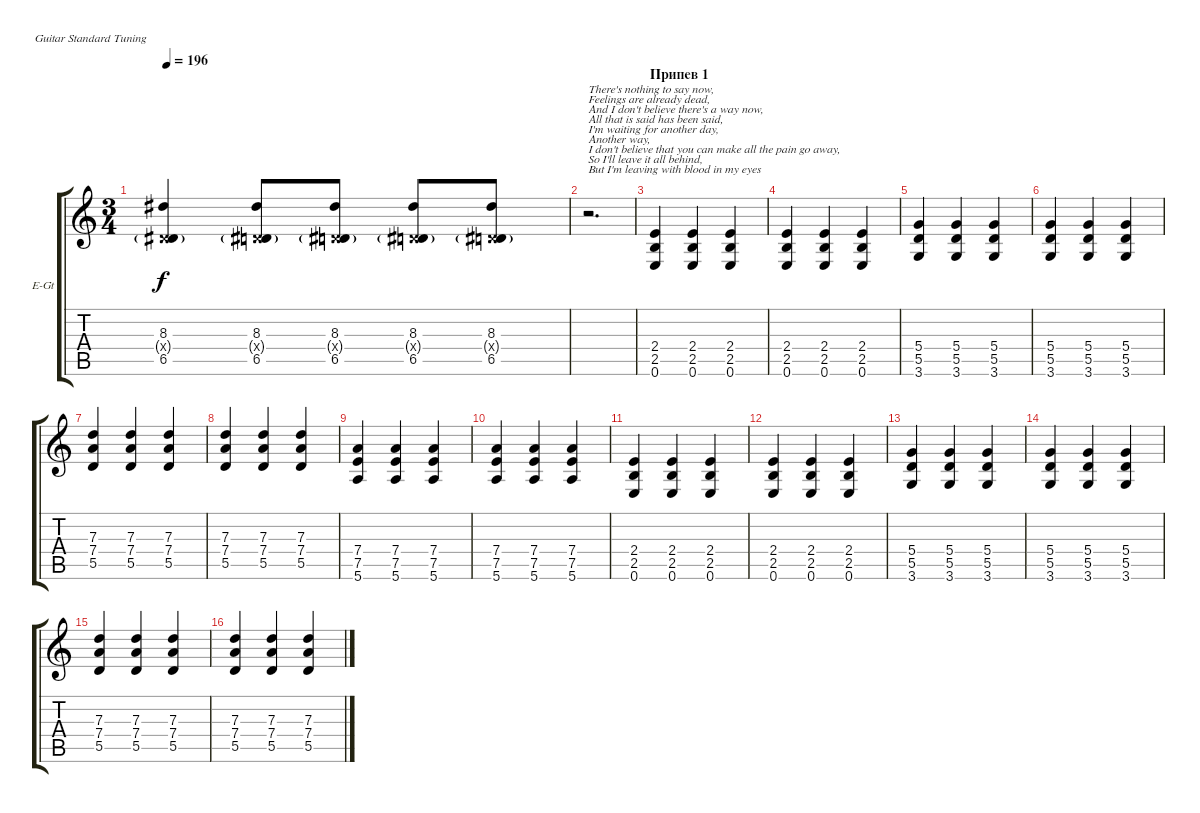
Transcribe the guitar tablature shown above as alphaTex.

\defaultSystemsLayout 4
\bracketExtendMode groupsimilarinstruments
\firstSystemTrackNameOrientation horizontal
\otherSystemsTrackNameOrientation horizontal
\track ("Deryck Whibley " "E-Gt") {instrument distortionguitar}
\staff {score tabs}
\tuning (E4 B3 G3 D3 A2 E2)
\ts (3 4)
\tempo 196
\clef g2
\ks c
(8.3 0.4{g x} 6.5).4{dy f} (8.3 0.4{g x} 6.5).8 (8.3 0.4{g x} 6.5).8 (8.3 0.4{g x} 6.5).8 (8.3 0.4{g x} 6.5).8 |
r.2{d txt "There's nothing to say now,\nFeelings are already dead,\nAnd I don't believe there's a way now,\nAll that is said has been said,\nI'm waiting for another day,\nAnother way,\nI don't believe that you can make all the pain go away,\nSo I'll leave it all behind,\nBut I'm leaving with blood in my eyes\n"} |
\section ("" "Припев 1")
(2.4 2.5 0.6).4 (2.4 2.5 0.6).4 (2.4 2.5 0.6).4 |
(2.4 2.5 0.6).4 (2.4 2.5 0.6).4 (2.4 2.5 0.6).4 |
(5.4 5.5 3.6).4 (5.4 5.5 3.6).4 (5.4 5.5 3.6).4 |
(5.4 5.5 3.6).4 (5.4 5.5 3.6).4 (5.4 5.5 3.6).4 |
(7.3 7.4 5.5).4 (7.3 7.4 5.5).4 (7.3 7.4 5.5).4 |
(7.3 7.4 5.5).4 (7.3 7.4 5.5).4 (7.3 7.4 5.5).4 |
(7.4 7.5 5.6).4 (7.4 7.5 5.6).4 (7.4 7.5 5.6).4 |
(7.4 7.5 5.6).4 (7.4 7.5 5.6).4 (7.4 7.5 5.6).4 |
(2.4 2.5 0.6).4 (2.4 2.5 0.6).4 (2.4 2.5 0.6).4 |
(2.4 2.5 0.6).4 (2.4 2.5 0.6).4 (2.4 2.5 0.6).4 |
(5.4 5.5 3.6).4 (5.4 5.5 3.6).4 (5.4 5.5 3.6).4 |
(5.4 5.5 3.6).4 (5.4 5.5 3.6).4 (5.4 5.5 3.6).4 |
(7.3 7.4 5.5).4 (7.3 7.4 5.5).4 (7.3 7.4 5.5).4 |
(7.3 7.4 5.5).4 (7.3 7.4 5.5).4 (7.3 7.4 5.5).4
